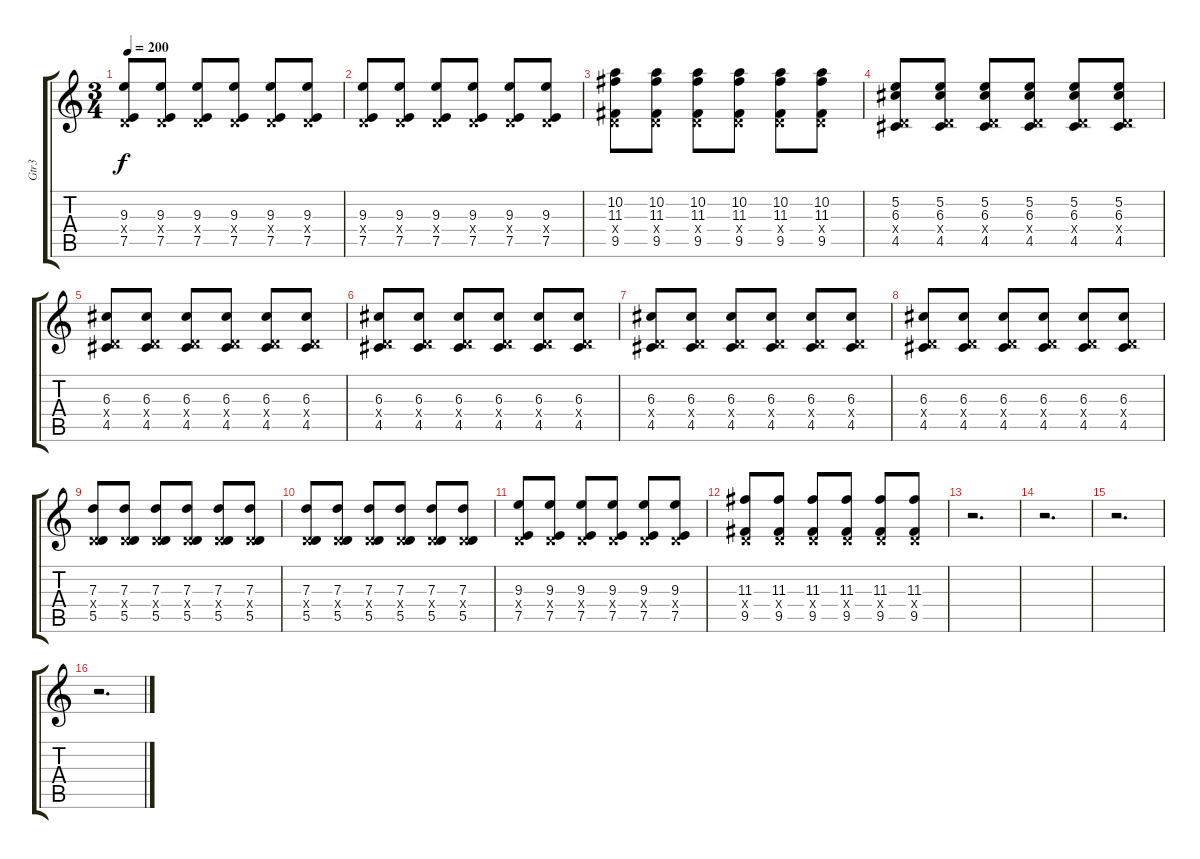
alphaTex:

\track ("Gtr3" "Gtr3") {instrument electricguitarjazz}
\staff {score tabs}
\tuning (E4 B3 G3 D3 A2 D2) {hide}
\ts (3 4)
\tempo 200
\clef g2
\ks c
(9.3 0.4{x} 7.5).8{dy f} (9.3 0.4{x} 7.5).8 (9.3 0.4{x} 7.5).8 (9.3 0.4{x} 7.5).8 (9.3 0.4{x} 7.5).8 (9.3 0.4{x} 7.5).8 |
(9.3 0.4{x} 7.5).8 (9.3 0.4{x} 7.5).8 (9.3 0.4{x} 7.5).8 (9.3 0.4{x} 7.5).8 (9.3 0.4{x} 7.5).8 (9.3 0.4{x} 7.5).8 |
(10.2 11.3 0.4{x} 9.5).8 (10.2 11.3 0.4{x} 9.5).8 (10.2 11.3 0.4{x} 9.5).8 (10.2 11.3 0.4{x} 9.5).8 (10.2 11.3 0.4{x} 9.5).8 (10.2 11.3 0.4{x} 9.5).8 |
(5.2 6.3 0.4{x} 4.5).8 (5.2 6.3 0.4{x} 4.5).8 (5.2 6.3 0.4{x} 4.5).8 (5.2 6.3 0.4{x} 4.5).8 (5.2 6.3 0.4{x} 4.5).8 (5.2 6.3 0.4{x} 4.5).8 |
(6.3 0.4{x} 4.5).8 (6.3 0.4{x} 4.5).8 (6.3 0.4{x} 4.5).8 (6.3 0.4{x} 4.5).8 (6.3 0.4{x} 4.5).8 (6.3 0.4{x} 4.5).8 |
(6.3 0.4{x} 4.5).8 (6.3 0.4{x} 4.5).8 (6.3 0.4{x} 4.5).8 (6.3 0.4{x} 4.5).8 (6.3 0.4{x} 4.5).8 (6.3 0.4{x} 4.5).8 |
(6.3 0.4{x} 4.5).8 (6.3 0.4{x} 4.5).8 (6.3 0.4{x} 4.5).8 (6.3 0.4{x} 4.5).8 (6.3 0.4{x} 4.5).8 (6.3 0.4{x} 4.5).8 |
(6.3 0.4{x} 4.5).8 (6.3 0.4{x} 4.5).8 (6.3 0.4{x} 4.5).8 (6.3 0.4{x} 4.5).8 (6.3 0.4{x} 4.5).8 (6.3 0.4{x} 4.5).8 |
(7.3 0.4{x} 5.5).8 (7.3 0.4{x} 5.5).8 (7.3 0.4{x} 5.5).8 (7.3 0.4{x} 5.5).8 (7.3 0.4{x} 5.5).8 (7.3 0.4{x} 5.5).8 |
(7.3 0.4{x} 5.5).8 (7.3 0.4{x} 5.5).8 (7.3 0.4{x} 5.5).8 (7.3 0.4{x} 5.5).8 (7.3 0.4{x} 5.5).8 (7.3 0.4{x} 5.5).8 |
(9.3 0.4{x} 7.5).8 (9.3 0.4{x} 7.5).8 (9.3 0.4{x} 7.5).8 (9.3 0.4{x} 7.5).8 (9.3 0.4{x} 7.5).8 (9.3 0.4{x} 7.5).8 |
(11.3 0.4{x} 9.5).8 (11.3 0.4{x} 9.5).8 (11.3 0.4{x} 9.5).8 (11.3 0.4{x} 9.5).8 (11.3 0.4{x} 9.5).8 (11.3 0.4{x} 9.5).8 |
r.2{d} |
r.2{d} |
r.2{d} |
r.2{d}
